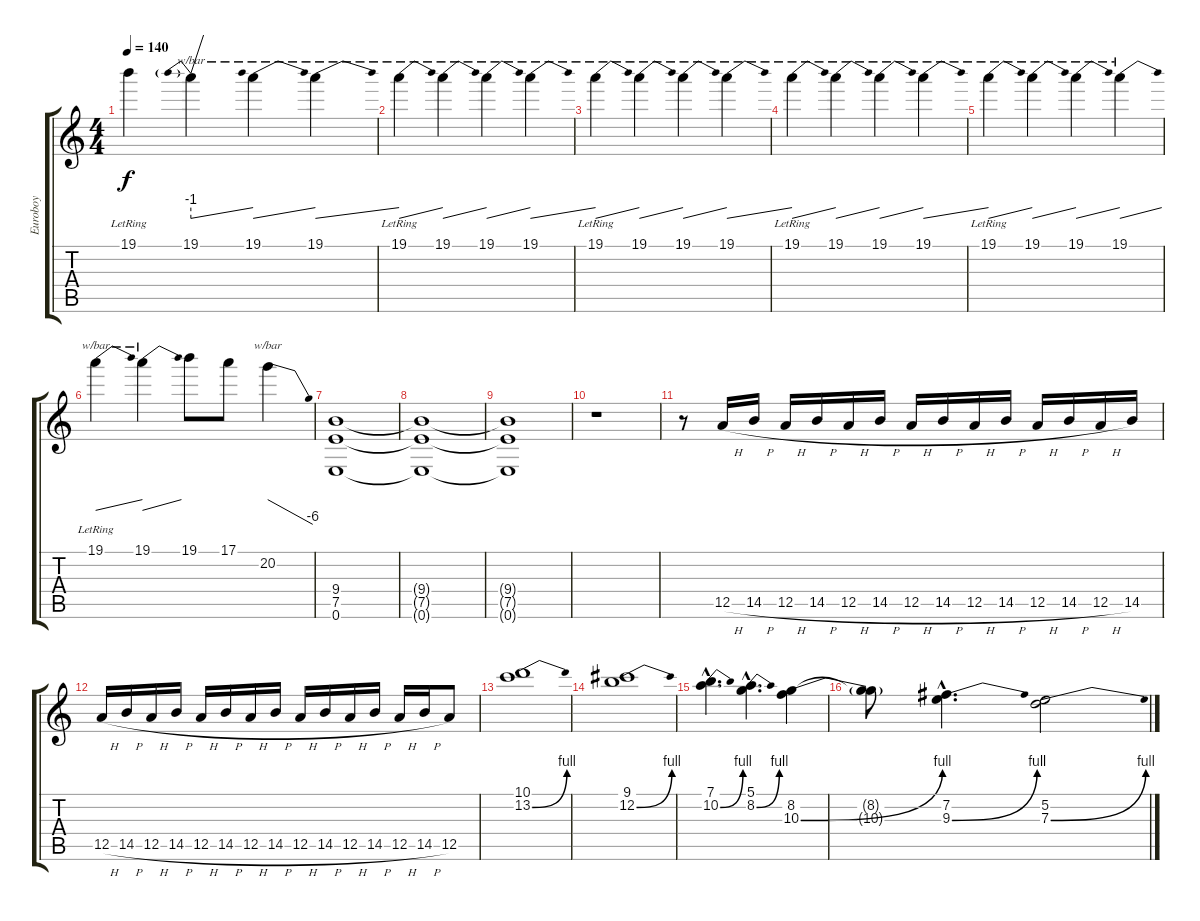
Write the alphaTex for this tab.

\track ("Euroboy" "Euroboy") {instrument distortionguitar}
\staff {score tabs}
\tuning (E4 B3 G3 D3 A2 E2) {hide}
\ts (4 4)
\tempo 140
\clef g2
\ks c
19.1{lr}.4{dy f} 19.1.4{tbe (predivedive default 0 -4 60 0)} 19.1.4{tbe (dive default 0 -4 60 0)} 19.1.4{tbe (dive default 0 -4 60 0)} |
19.1{lr}.4{tbe (dive default 0 -4 60 0)} 19.1.4{tbe (dive default 0 -4 60 0)} 19.1.4{tbe (dive default 0 -4 60 0)} 19.1.4{tbe (dive default 0 -4 60 0)} |
19.1{lr}.4{tbe (dive default 0 -4 60 0) volume 13} 19.1.4{tbe (dive default 0 -4 60 0)} 19.1.4{tbe (dive default 0 -4 60 0)} 19.1.4{tbe (dive default 0 -4 60 0)} |
19.1{lr}.4{tbe (dive default 0 -4 60 0)} 19.1.4{tbe (dive default 0 -4 60 0)} 19.1.4{tbe (dive default 0 -4 60 0)} 19.1.4{tbe (dive default 0 -4 60 0)} |
19.1{lr}.4{tbe (dive default 0 -4 60 0)} 19.1.4{tbe (dive default 0 -4 60 0)} 19.1.4{tbe (dive default 0 -4 60 0)} 19.1.4{tbe (dive default 0 -4 60 0)} |
19.1{lr}.4{tbe (dive default 0 -4 60 0)} 19.1.4{tbe (dive default 0 -4 60 0)} 19.1.8 17.1.8 20.2.4{tbe (dive default 0 0 60 -24)} |
(9.4 7.5 0.6).1{volume 13} |
(9.4{t} 7.5{t} 0.6{t}).1 |
(9.4{t} 7.5{t} 0.6{t}).1 |
r.1 |
r.8 12.5{h}.16 14.5{h}.16 12.5{h}.16 14.5{h}.16 12.5{h}.16 14.5{h}.16 12.5{h}.16 14.5{h}.16 12.5{h}.16 14.5{h}.16 12.5{h}.16 14.5{h}.16 12.5{h}.16 14.5.16 |
12.5{h}.16 14.5{h}.16 12.5{h}.16 14.5{h}.16 12.5{h}.16 14.5{h}.16 12.5{h}.16 14.5{h}.16 12.5{h}.16 14.5{h}.16 12.5{h}.16 14.5{h}.16 12.5{h}.16 14.5{h}.16 12.5.8 |
(10.1 13.2{be (bend 0 0 60 4)}).1{volume 16} |
(9.1 12.2{be (bend 0 0 60 4)}).1 |
(7.1{hac} 10.2{be (bend 0 0 60 4) hac}).4{d} (5.1{hac} 8.2{be (bend 0 0 60 4) hac}).4{d} (8.2 10.3{be (bend 0 0 60 4)}).4 |
(8.2{t} 10.3{t}).8 (7.2{hac} 9.3{be (bend 0 0 60 4) hac}).4{d} (5.2 7.3{be (bend 0 0 60 4)}).2
